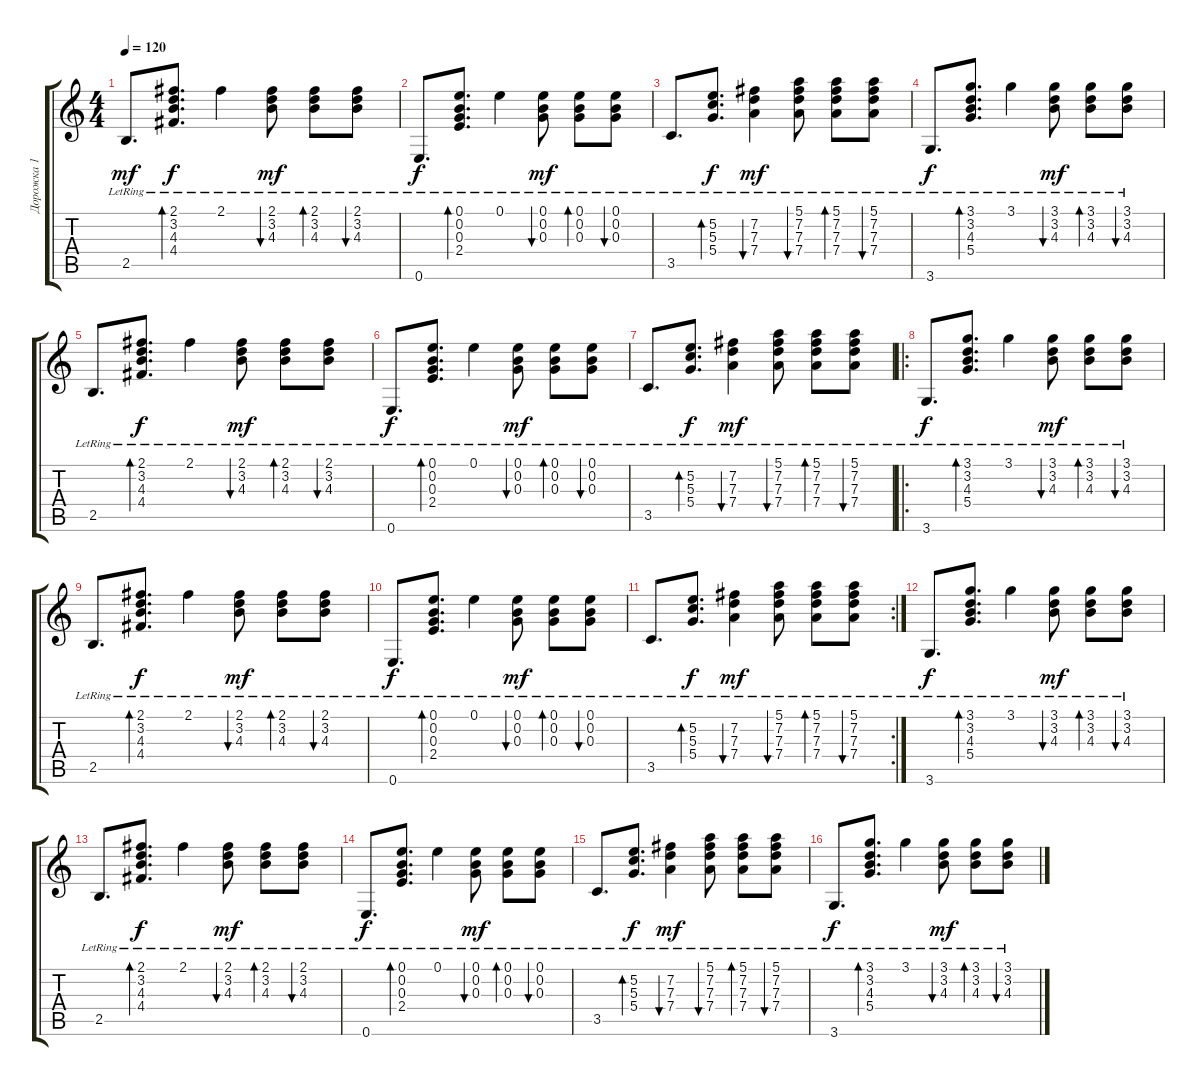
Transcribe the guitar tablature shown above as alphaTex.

\track ("Дорожка 1" "Дорожка 1") {instrument acousticguitarsteel}
\staff {score tabs}
\tuning (E4 B3 G3 D3 A2 E2) {hide}
\ts (4 4)
\tempo 120
\clef g2
\ks c
2.5{lr}.8{d dy mf} (2.1{lr} 3.2{lr} 4.3{lr} 4.4{lr}).8{d bd 480 dy f} 2.1{lr}.4 (2.1{lr} 3.2{lr} 4.3{lr}).8{bu 30 dy mf} (2.1{lr} 3.2{lr} 4.3{lr}).8{bd 30} (2.1{lr} 3.2{lr} 4.3{lr}).8{bu 30} |
0.6{lr}.8{d dy f} (0.1{lr} 0.2{lr} 0.3{lr} 2.4{lr}).8{d bd 480} 0.1{lr}.4 (0.1{lr} 0.2{lr} 0.3{lr}).8{bu 30 dy mf} (0.1{lr} 0.2{lr} 0.3{lr}).8{bd 30} (0.1{lr} 0.2{lr} 0.3{lr}).8{bu 30} |
3.5{lr}.8{d} (5.2{lr} 5.3{lr} 5.4{lr}).8{d bd 480 dy f} (7.2{lr} 7.3{lr} 7.4{lr}).4{bu 30 dy mf} (5.1{lr} 7.2{lr} 7.3{lr} 7.4{lr}).8{bu 30} (5.1{lr} 7.2{lr} 7.3{lr} 7.4{lr}).8{bd 30} (5.1{lr} 7.2{lr} 7.3{lr} 7.4{lr}).8{bu 30} |
3.6{lr}.8{d dy f} (3.1{lr} 3.2{lr} 4.3{lr} 5.4{lr}).8{d bd 480} 3.1{lr}.4 (3.1{lr} 3.2{lr} 4.3{lr}).8{bu 30 dy mf} (3.1{lr} 3.2{lr} 4.3{lr}).8{bd 30} (3.1{lr} 3.2{lr} 4.3{lr}).8{bu 30} |
2.5{lr}.8{d} (2.1{lr} 3.2{lr} 4.3{lr} 4.4{lr}).8{d bd 480 dy f} 2.1{lr}.4 (2.1{lr} 3.2{lr} 4.3{lr}).8{bu 30 dy mf} (2.1{lr} 3.2{lr} 4.3{lr}).8{bd 30} (2.1{lr} 3.2{lr} 4.3{lr}).8{bu 30} |
0.6{lr}.8{d dy f} (0.1{lr} 0.2{lr} 0.3{lr} 2.4{lr}).8{d bd 480} 0.1{lr}.4 (0.1{lr} 0.2{lr} 0.3{lr}).8{bu 30 dy mf} (0.1{lr} 0.2{lr} 0.3{lr}).8{bd 30} (0.1{lr} 0.2{lr} 0.3{lr}).8{bu 30} |
3.5{lr}.8{d} (5.2{lr} 5.3{lr} 5.4{lr}).8{d bd 480 dy f} (7.2{lr} 7.3{lr} 7.4{lr}).4{bu 30 dy mf} (5.1{lr} 7.2{lr} 7.3{lr} 7.4{lr}).8{bu 30} (5.1{lr} 7.2{lr} 7.3{lr} 7.4{lr}).8{bd 30} (5.1{lr} 7.2{lr} 7.3{lr} 7.4{lr}).8{bu 30} |
\ro
3.6{lr}.8{d dy f} (3.1{lr} 3.2{lr} 4.3{lr} 5.4{lr}).8{d bd 480} 3.1{lr}.4 (3.1{lr} 3.2{lr} 4.3{lr}).8{bu 30 dy mf} (3.1{lr} 3.2{lr} 4.3{lr}).8{bd 30} (3.1{lr} 3.2{lr} 4.3{lr}).8{bu 30} |
2.5{lr}.8{d} (2.1{lr} 3.2{lr} 4.3{lr} 4.4{lr}).8{d bd 480 dy f} 2.1{lr}.4 (2.1{lr} 3.2{lr} 4.3{lr}).8{bu 30 dy mf} (2.1{lr} 3.2{lr} 4.3{lr}).8{bd 30} (2.1{lr} 3.2{lr} 4.3{lr}).8{bu 30} |
0.6{lr}.8{d dy f} (0.1{lr} 0.2{lr} 0.3{lr} 2.4{lr}).8{d bd 480} 0.1{lr}.4 (0.1{lr} 0.2{lr} 0.3{lr}).8{bu 30 dy mf} (0.1{lr} 0.2{lr} 0.3{lr}).8{bd 30} (0.1{lr} 0.2{lr} 0.3{lr}).8{bu 30} |
\rc 2
3.5{lr}.8{d} (5.2{lr} 5.3{lr} 5.4{lr}).8{d bd 480 dy f} (7.2{lr} 7.3{lr} 7.4{lr}).4{bu 30 dy mf} (5.1{lr} 7.2{lr} 7.3{lr} 7.4{lr}).8{bu 30} (5.1{lr} 7.2{lr} 7.3{lr} 7.4{lr}).8{bd 30} (5.1{lr} 7.2{lr} 7.3{lr} 7.4{lr}).8{bu 30} |
3.6{lr}.8{d dy f} (3.1{lr} 3.2{lr} 4.3{lr} 5.4{lr}).8{d bd 480} 3.1{lr}.4 (3.1{lr} 3.2{lr} 4.3{lr}).8{bu 30 dy mf} (3.1{lr} 3.2{lr} 4.3{lr}).8{bd 30} (3.1{lr} 3.2{lr} 4.3{lr}).8{bu 30} |
2.5{lr}.8{d} (2.1{lr} 3.2{lr} 4.3{lr} 4.4{lr}).8{d bd 480 dy f} 2.1{lr}.4 (2.1{lr} 3.2{lr} 4.3{lr}).8{bu 30 dy mf} (2.1{lr} 3.2{lr} 4.3{lr}).8{bd 30} (2.1{lr} 3.2{lr} 4.3{lr}).8{bu 30} |
0.6{lr}.8{d dy f} (0.1{lr} 0.2{lr} 0.3{lr} 2.4{lr}).8{d bd 480} 0.1{lr}.4 (0.1{lr} 0.2{lr} 0.3{lr}).8{bu 30 dy mf} (0.1{lr} 0.2{lr} 0.3{lr}).8{bd 30} (0.1{lr} 0.2{lr} 0.3{lr}).8{bu 30} |
3.5{lr}.8{d} (5.2{lr} 5.3{lr} 5.4{lr}).8{d bd 480 dy f} (7.2{lr} 7.3{lr} 7.4{lr}).4{bu 30 dy mf} (5.1{lr} 7.2{lr} 7.3{lr} 7.4{lr}).8{bu 30} (5.1{lr} 7.2{lr} 7.3{lr} 7.4{lr}).8{bd 30} (5.1{lr} 7.2{lr} 7.3{lr} 7.4{lr}).8{bu 30} |
3.6{lr}.8{d dy f} (3.1{lr} 3.2{lr} 4.3{lr} 5.4{lr}).8{d bd 480} 3.1{lr}.4 (3.1{lr} 3.2{lr} 4.3{lr}).8{bu 30 dy mf} (3.1{lr} 3.2{lr} 4.3{lr}).8{bd 30} (3.1{lr} 3.2{lr} 4.3{lr}).8{bu 30}
